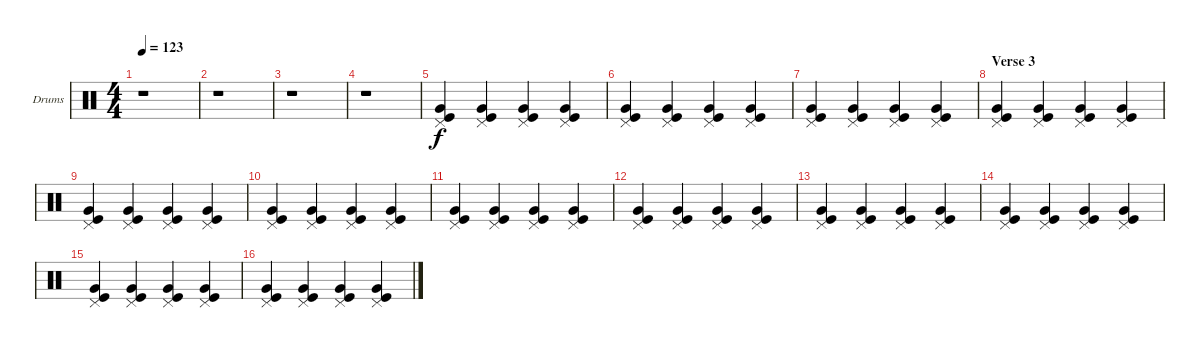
\bracketExtendMode groupsimilarinstruments
\firstSystemTrackNameOrientation horizontal
\otherSystemsTrackNameOrientation horizontal
\track ("Drumkit" "Drums") {instrument percussion}
\staff {score}
\articulation defaults
\ts (4 4)
\tempo 123
\clef neutral
\ks c
r.1{dy f} |
r.1 |
r.1 |
r.1 |
("Pedal Hi-Hat (hit)" "Very Low Tom (hit)" "Kick (hit)").4 ("Pedal Hi-Hat (hit)" "Very Low Tom (hit)" "Kick (hit)").4 ("Pedal Hi-Hat (hit)" "Very Low Tom (hit)" "Kick (hit)").4 ("Pedal Hi-Hat (hit)" "Very Low Tom (hit)" "Kick (hit)").4 |
("Pedal Hi-Hat (hit)" "Very Low Tom (hit)" "Kick (hit)").4 ("Pedal Hi-Hat (hit)" "Very Low Tom (hit)" "Kick (hit)").4 ("Pedal Hi-Hat (hit)" "Very Low Tom (hit)" "Kick (hit)").4 ("Pedal Hi-Hat (hit)" "Very Low Tom (hit)" "Kick (hit)").4 |
("Pedal Hi-Hat (hit)" "Very Low Tom (hit)" "Kick (hit)").4 ("Pedal Hi-Hat (hit)" "Very Low Tom (hit)" "Kick (hit)").4 ("Pedal Hi-Hat (hit)" "Very Low Tom (hit)" "Kick (hit)").4 ("Pedal Hi-Hat (hit)" "Very Low Tom (hit)" "Kick (hit)").4 |
\section ("" "Verse 3")
("Pedal Hi-Hat (hit)" "Very Low Tom (hit)" "Kick (hit)").4 ("Pedal Hi-Hat (hit)" "Very Low Tom (hit)" "Kick (hit)").4 ("Pedal Hi-Hat (hit)" "Very Low Tom (hit)" "Kick (hit)").4 ("Pedal Hi-Hat (hit)" "Very Low Tom (hit)" "Kick (hit)").4 |
("Pedal Hi-Hat (hit)" "Very Low Tom (hit)" "Kick (hit)").4 ("Pedal Hi-Hat (hit)" "Very Low Tom (hit)" "Kick (hit)").4 ("Pedal Hi-Hat (hit)" "Very Low Tom (hit)" "Kick (hit)").4 ("Pedal Hi-Hat (hit)" "Very Low Tom (hit)" "Kick (hit)").4 |
("Pedal Hi-Hat (hit)" "Very Low Tom (hit)" "Kick (hit)").4 ("Pedal Hi-Hat (hit)" "Very Low Tom (hit)" "Kick (hit)").4 ("Pedal Hi-Hat (hit)" "Very Low Tom (hit)" "Kick (hit)").4 ("Pedal Hi-Hat (hit)" "Very Low Tom (hit)" "Kick (hit)").4 |
("Pedal Hi-Hat (hit)" "Very Low Tom (hit)" "Kick (hit)").4 ("Pedal Hi-Hat (hit)" "Very Low Tom (hit)" "Kick (hit)").4 ("Pedal Hi-Hat (hit)" "Very Low Tom (hit)" "Kick (hit)").4 ("Pedal Hi-Hat (hit)" "Very Low Tom (hit)" "Kick (hit)").4 |
("Pedal Hi-Hat (hit)" "Very Low Tom (hit)" "Kick (hit)").4 ("Pedal Hi-Hat (hit)" "Very Low Tom (hit)" "Kick (hit)").4 ("Pedal Hi-Hat (hit)" "Very Low Tom (hit)" "Kick (hit)").4 ("Pedal Hi-Hat (hit)" "Very Low Tom (hit)" "Kick (hit)").4 |
("Pedal Hi-Hat (hit)" "Very Low Tom (hit)" "Kick (hit)").4 ("Pedal Hi-Hat (hit)" "Very Low Tom (hit)" "Kick (hit)").4 ("Pedal Hi-Hat (hit)" "Very Low Tom (hit)" "Kick (hit)").4 ("Pedal Hi-Hat (hit)" "Very Low Tom (hit)" "Kick (hit)").4 |
("Pedal Hi-Hat (hit)" "Very Low Tom (hit)" "Kick (hit)").4 ("Pedal Hi-Hat (hit)" "Very Low Tom (hit)" "Kick (hit)").4 ("Pedal Hi-Hat (hit)" "Very Low Tom (hit)" "Kick (hit)").4 ("Pedal Hi-Hat (hit)" "Very Low Tom (hit)" "Kick (hit)").4 |
("Pedal Hi-Hat (hit)" "Very Low Tom (hit)" "Kick (hit)").4 ("Pedal Hi-Hat (hit)" "Very Low Tom (hit)" "Kick (hit)").4 ("Pedal Hi-Hat (hit)" "Very Low Tom (hit)" "Kick (hit)").4 ("Pedal Hi-Hat (hit)" "Very Low Tom (hit)" "Kick (hit)").4 |
("Pedal Hi-Hat (hit)" "Very Low Tom (hit)" "Kick (hit)").4 ("Pedal Hi-Hat (hit)" "Very Low Tom (hit)" "Kick (hit)").4 ("Pedal Hi-Hat (hit)" "Very Low Tom (hit)" "Kick (hit)").4 ("Pedal Hi-Hat (hit)" "Very Low Tom (hit)" "Kick (hit)").4
